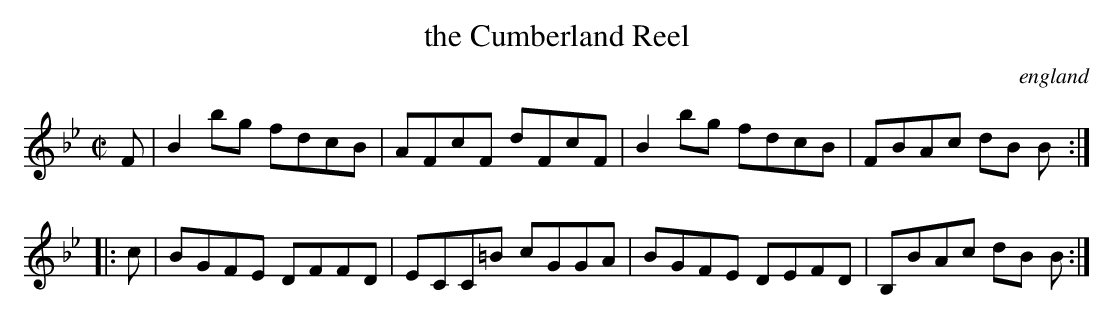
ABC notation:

X:1
T:the Cumberland Reel
O:england
M:C|
K:Bb
F|\
B2bg fdcB| AFcF dFcF| B2bg fdcB| FBAc dB B::
c|\
BGFE DFFD| ECC=B cGGA| BGFE DEFD| B,BAc dB B:|
